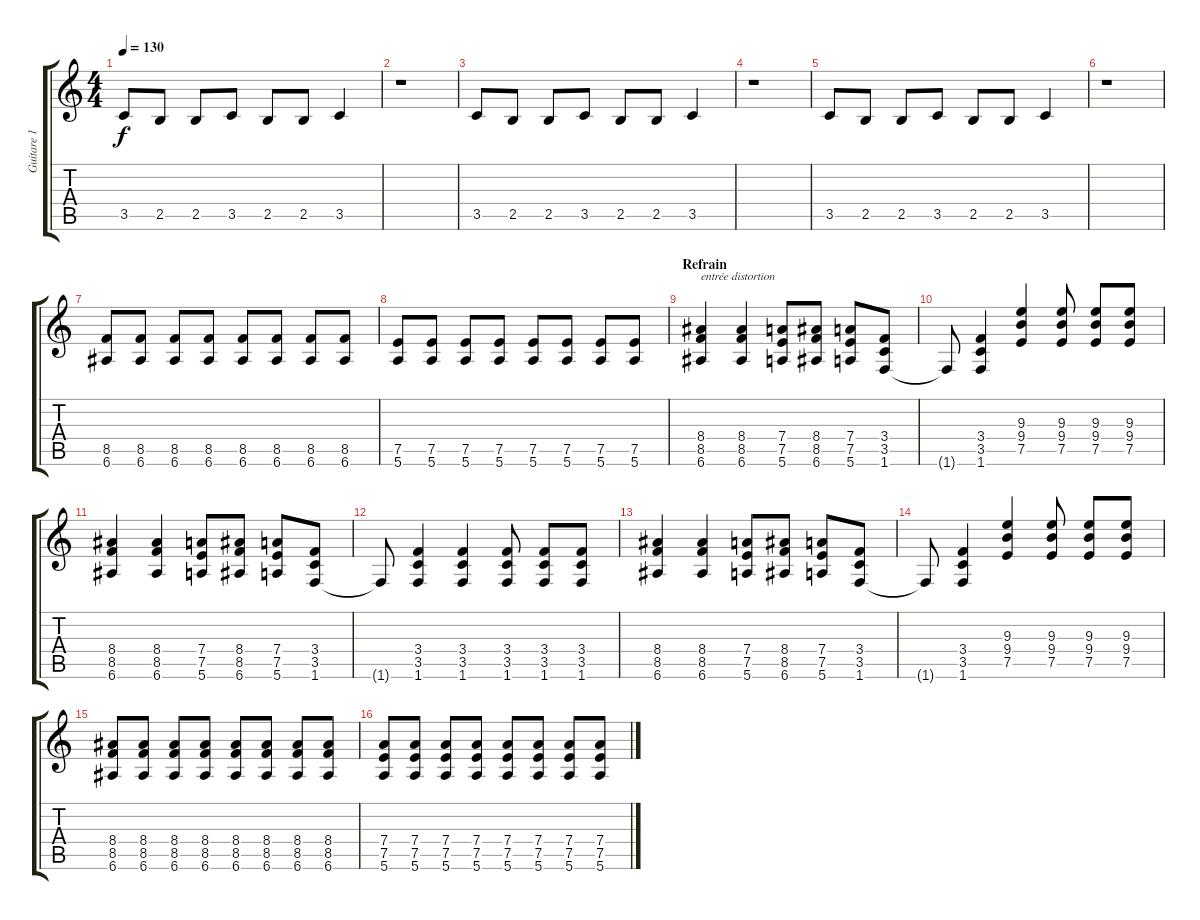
\track ("Guitare 1" "Guitare 1") {instrument electricguitarclean}
\staff {score tabs}
\tuning (E4 B3 G3 D3 A2 E2) {hide}
\ts (4 4)
\tempo 130
\clef g2
\ks c
3.5.8{dy f} 2.5.8 2.5.8 3.5.8 2.5.8 2.5.8 3.5.4 |
r.1 |
3.5.8 2.5.8 2.5.8 3.5.8 2.5.8 2.5.8 3.5.4 |
r.1 |
3.5.8 2.5.8 2.5.8 3.5.8 2.5.8 2.5.8 3.5.4 |
r.1 |
(8.5 6.6).8 (8.5 6.6).8 (8.5 6.6).8 (8.5 6.6).8 (8.5 6.6).8 (8.5 6.6).8 (8.5 6.6).8 (8.5 6.6).8 |
(7.5 5.6).8 (7.5 5.6).8 (7.5 5.6).8 (7.5 5.6).8 (7.5 5.6).8 (7.5 5.6).8 (7.5 5.6).8 (7.5 5.6).8 |
\section ("" "Refrain")
(8.4 8.5 6.6).4{txt "entrée distortion" instrument distortionguitar} (8.4 8.5 6.6).4 (7.4 7.5 5.6).8 (8.4 8.5 6.6).8 (7.4 7.5 5.6).8 (3.4 3.5 1.6).8 |
1.6{t}.8 (3.4 3.5 1.6).4 (9.3 9.4 7.5).4 (9.3 9.4 7.5).8 (9.3 9.4 7.5).8 (9.3 9.4 7.5).8 |
(8.4 8.5 6.6).4{instrument distortionguitar} (8.4 8.5 6.6).4 (7.4 7.5 5.6).8 (8.4 8.5 6.6).8 (7.4 7.5 5.6).8 (3.4 3.5 1.6).8 |
1.6{t}.8 (3.4 3.5 1.6).4 (3.4 3.5 1.6).4 (3.4 3.5 1.6).8 (3.4 3.5 1.6).8 (3.4 3.5 1.6).8 |
(8.4 8.5 6.6).4{instrument distortionguitar} (8.4 8.5 6.6).4 (7.4 7.5 5.6).8 (8.4 8.5 6.6).8 (7.4 7.5 5.6).8 (3.4 3.5 1.6).8 |
1.6{t}.8 (3.4 3.5 1.6).4 (9.3 9.4 7.5).4 (9.3 9.4 7.5).8 (9.3 9.4 7.5).8 (9.3 9.4 7.5).8 |
(8.4 8.5 6.6).8{instrument distortionguitar} (8.4 8.5 6.6).8 (8.4 8.5 6.6).8 (8.4 8.5 6.6).8 (8.4 8.5 6.6).8 (8.4 8.5 6.6).8 (8.4 8.5 6.6).8 (8.4 8.5 6.6).8 |
(7.4 7.5 5.6).8 (7.4 7.5 5.6).8 (7.4 7.5 5.6).8 (7.4 7.5 5.6).8 (7.4 7.5 5.6).8 (7.4 7.5 5.6).8 (7.4 7.5 5.6).8 (7.4 7.5 5.6).8
